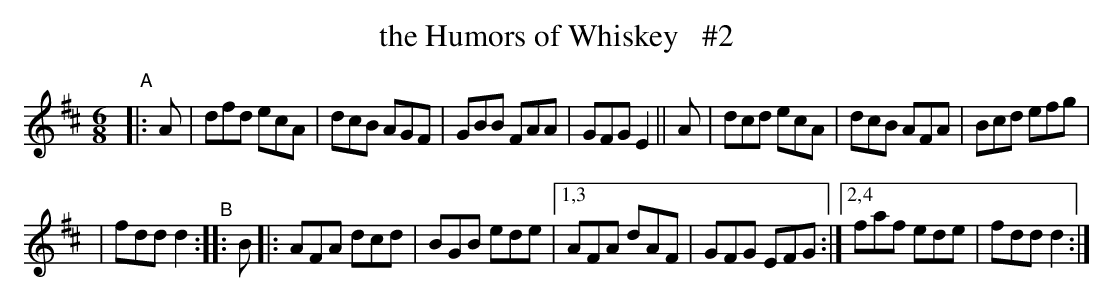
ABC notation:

X:1
T: the Humors of Whiskey   #2
M: 6/8
L: 1/8
K: D
"^A"\
|: A | dfd ecA | dcB AGF | GBB FAA | GFG E2 || A | dcd ecA | dcB AFA | Bcd efg |
| fdd d2 "^B":: B |: AFA dcd | BGB ede |[1,3 AFA dAF | GFG EFG :|[2,4 faf ede | fdd d2 :|
